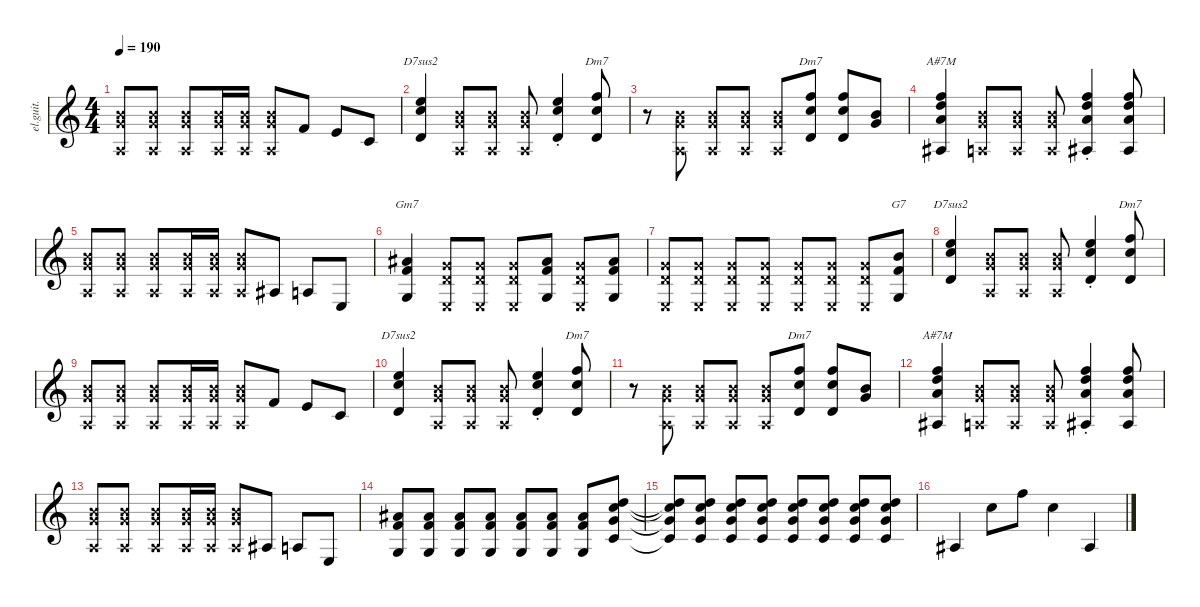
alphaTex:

\defaultSystemsLayout 4
\hideDynamics
\bracketExtendMode nobrackets
\track ("喜多郁代" "el.guit.") {instrument electricguitarclean}
\staff {score}
\tuning (E4 B3 G3 D3 A2 E2)
\chord ("D7sus2" x 5 5 x 5 x) {showdiagram false showfingering false barre (5 5)}
\chord ("Dm7" x 6 5 x 5 x) {firstfret 5 showdiagram false showfingering false barre 5}
\chord ("A#7M" x 6 7 7 x 6) {firstfret 6 showdiagram false showfingering false barre 6}
\chord ("Gm7" x x 3 3 x 3) {showdiagram false showfingering false barre (3 3)}
\chord ("G7" x x 4 3 x 3) {showdiagram false showfingering false barre 3}
\ts (4 4)
\tempo 190
\clef g2
\ks c
(0.5{x} 0.3{x} 0.2{x}).8{dy mf beam Up} (0.5{x} 0.3{x} 0.2{x}).8{beam Up} (0.5{x} 0.3{x} 0.2{x}).8{beam Up} (0.5{x} 0.3{x} 0.2{x}).16{beam Up} (0.5{x} 0.3{x} 0.2{x}).16{beam Up} (0.5{x} 0.3{x} 0.2{x}).8{beam Up} 3.4.8{beam Up} 2.4.8{beam Up} 3.5.8{beam Up} |
(5.2 5.3 5.5).4{ch "D7sus2" beam Up} (0.5{x} 0.3{x} 0.2{x}).8{beam Up} (0.2{x} 0.3{x} 0.5{x}).8{beam Up} (0.5{x} 0.3{x} 0.2{x}).8{beam Up} (5.2 5.3{st} 5.5).4{beam Up} (5.5 5.3 6.2).8{ch "Dm7" beam Up} |
r.8{beam Down} (0.5{x} 0.3{x} 0.2{x}).8{beam Up} (0.2{x} 0.3{x} 0.5{x}).8{beam Up} (0.5{x} 0.3{x} 0.2{x}).8{beam Up} (0.5{x} 0.3{x} 0.2{x}).8{beam Up} (5.5 5.3 6.2).8{ch "Dm7" beam Up} (5.5 5.3 6.2).8{beam Up} (0.3 0.2).8{beam Up} |
(6.2 7.3 7.4 6.6{acc #}).4{ch "A#7M" beam Up} (0.5{x} 0.3{x} 0.2{x}).8{beam Up} (0.2{x} 0.3{x} 0.5{x}).8{beam Up} (0.5{x} 0.3{x} 0.2{x}).8{beam Up} (6.2 7.3 7.4 6.6{st acc #}).4{beam Up} (6.2 7.3 7.4 6.6{acc #}).8{beam Up} |
(0.5{x} 0.3{x} 0.2{x}).8{beam Up} (0.5{x} 0.3{x} 0.2{x}).8{beam Up} (0.5{x} 0.3{x} 0.2{x}).8{beam Up} (0.5{x} 0.3{x} 0.2{x}).16{beam Up} (0.5{x} 0.3{x} 0.2{x}).16{beam Up} (0.5{x} 0.3{x} 0.2{x}).8{beam Up} 6.6{acc #}.8{beam Up} 5.6.8{beam Up} 0.6.8{beam Up} |
(3.3{acc #} 3.4 3.6).4{ch "Gm7" beam Up} (0.3{x} 0.4{x} 0.6{x}).8{beam Up} (0.3{x} 0.4{x} 0.6{x}).8{beam Up} (0.4{x} 0.3{x} 0.6{x}).8{beam Up} (3.3{acc #} 3.4 3.6).8{beam Up} (0.4{x} 0.3{x} 0.6{x}).8{beam Up} (3.3{acc #} 3.4 3.6).8{beam Up} |
(0.3{x} 0.4{x} 0.6{x}).8{beam Up} (0.3{x} 0.4{x} 0.6{x}).8{beam Up} (0.3{x} 0.4{x} 0.6{x}).8{beam Up} (0.3{x} 0.4{x} 0.6{x}).8{beam Up} (0.3{x} 0.4{x} 0.6{x}).8{beam Up} (0.3{x} 0.4{x} 0.6{x}).8{beam Up} (0.3{x} 0.4{x} 0.6{x}).8{beam Up} (4.3 3.4 3.6).8{ch "G7" beam Up} |
(5.2 5.3 5.5).4{ch "D7sus2" beam Up} (0.5{x} 0.3{x} 0.2{x}).8{beam Up} (0.2{x} 0.3{x} 0.5{x}).8{beam Up} (0.5{x} 0.3{x} 0.2{x}).8{beam Up} (5.2 5.3 5.5{st}).4{beam Up} (5.5 5.3 6.2).8{ch "Dm7" beam Up} |
(0.5{x} 0.3{x} 0.2{x}).8{beam Up} (0.5{x} 0.3{x} 0.2{x}).8{beam Up} (0.5{x} 0.3{x} 0.2{x}).8{beam Up} (0.5{x} 0.3{x} 0.2{x}).16{beam Up} (0.5{x} 0.3{x} 0.2{x}).16{beam Up} (0.5{x} 0.3{x} 0.2{x}).8{beam Up} 3.4.8{beam Up} 2.4.8{beam Up} 3.5.8{beam Up} |
(5.2 5.3 5.5).4{ch "D7sus2" beam Up} (0.5{x} 0.3{x} 0.2{x}).8{beam Up} (0.2{x} 0.3{x} 0.5{x}).8{beam Up} (0.5{x} 0.3{x} 0.2{x}).8{beam Up} (5.2 5.3 5.5{st}).4{beam Up} (5.5 5.3 6.2).8{ch "Dm7" beam Up} |
r.8{beam Down} (0.5{x} 0.3{x} 0.2{x}).8{beam Up} (0.2{x} 0.3{x} 0.5{x}).8{beam Up} (0.5{x} 0.3{x} 0.2{x}).8{beam Up} (0.5{x} 0.3{x} 0.2{x}).8{beam Up} (5.5 5.3 6.2).8{ch "Dm7" beam Up} (5.5 5.3 6.2).8{beam Up} (0.3 0.2).8{beam Up} |
(6.2 7.3 7.4 6.6{acc #}).4{ch "A#7M" beam Up} (0.5{x} 0.3{x} 0.2{x}).8{beam Up} (0.2{x} 0.3{x} 0.5{x}).8{beam Up} (0.5{x} 0.3{x} 0.2{x}).8{beam Up} (6.2 7.3 7.4 6.6{st acc #}).4{beam Up} (6.2 7.3 7.4 6.6{acc #}).8{beam Up} |
(0.5{x} 0.3{x} 0.2{x}).8{beam Up} (0.5{x} 0.3{x} 0.2{x}).8{beam Up} (0.5{x} 0.3{x} 0.2{x}).8{beam Up} (0.5{x} 0.3{x} 0.2{x}).16{beam Up} (0.5{x} 0.3{x} 0.2{x}).16{beam Up} (0.5{x} 0.3{x} 0.2{x}).8{beam Up} 6.6{acc #}.8{beam Up} 5.6.8{beam Up} 0.6.8{beam Up} |
(3.3{acc #} 3.6 3.4).8{beam Up} (3.3{acc #} 3.6 3.4).8{beam Up} (3.3{acc #} 3.6 3.4).8{beam Up} (3.3{acc #} 3.6 3.4).8{beam Up} (3.3{acc #} 3.6 3.4).8{beam Up} (3.3{acc #} 3.6 3.4).8{beam Up} (3.3{acc #} 3.6 3.4).8{beam Up} (3.2 5.3 5.4 3.5).8{beam Up} |
(3.2{t} 5.3{t} 5.4{t} 3.5{t}).8{beam Up} (3.2 5.3 5.4 3.5).8{beam Up} (3.2 5.3 5.4 3.5).8{beam Up} (3.2 5.3 5.4 3.5).8{beam Up} (3.2 5.3 5.4 3.5).8{beam Up} (3.2 5.3 5.4 3.5).8{beam Up} (3.2 5.3 5.4 3.5).8{beam Up} (3.2 5.3 5.4 3.5).8{beam Up} |
6.6{acc #}.4{beam Up} 5.3.8{beam Down} 6.2.8{beam Down} 5.3.4{beam Down} 6.6{acc #}.4{beam Up}
